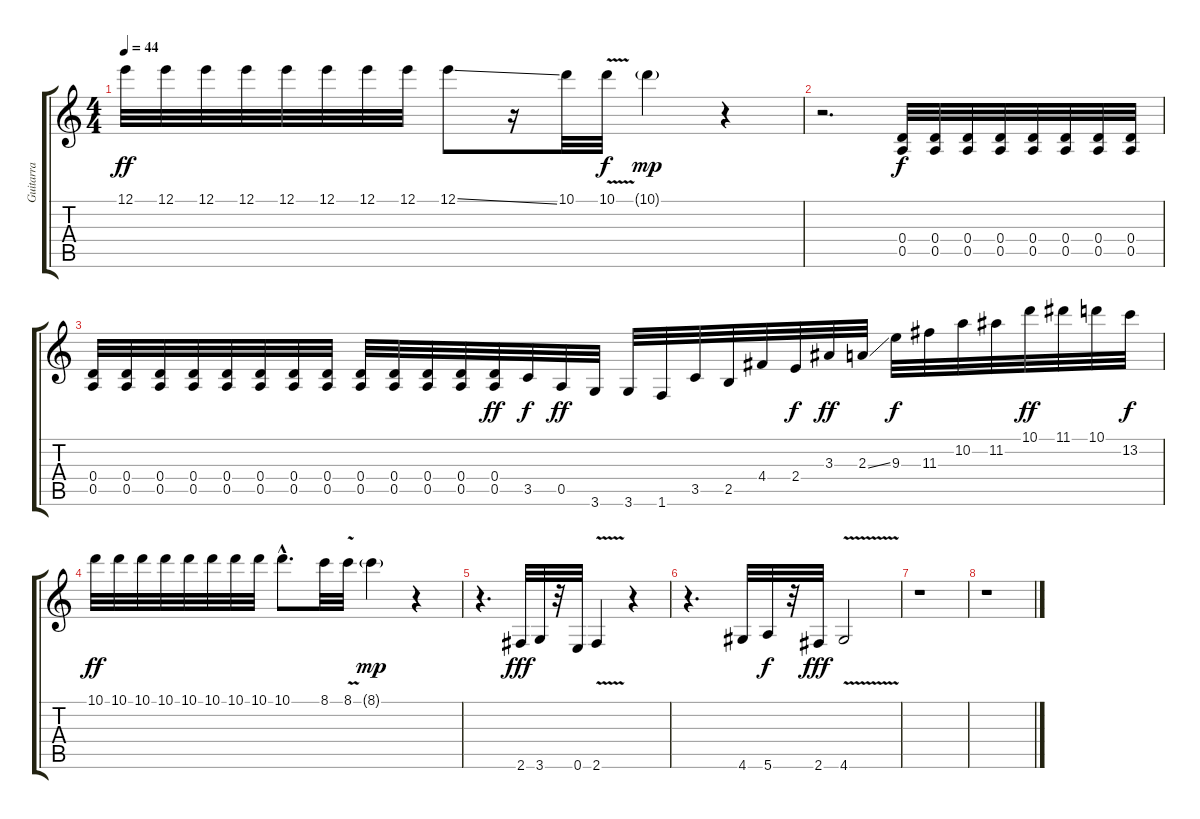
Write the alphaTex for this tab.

\track ("Guitarra  Clasica" "Guitarra  ") {instrument acousticguitarnylon}
\staff {score tabs}
\tuning (E4 B3 G3 D3 A2 E2) {hide}
\ts (4 4)
\tempo 44
\clef g2
\ks c
12.1.32{dy ff} 12.1.32 12.1.32 12.1.32 12.1.32 12.1.32 12.1.32 12.1.32 12.1{ss}.8 r.16 10.1.32 10.1{v}.32{dy f} 10.1{g}.4{dy mp} r.4 |
r.2{d} (0.4 0.5).32{dy f} (0.4 0.5).32 (0.4 0.5).32 (0.4 0.5).32 (0.4 0.5).32 (0.4 0.5).32 (0.4 0.5).32 (0.4 0.5).32 |
(0.4 0.5).32 (0.4 0.5).32 (0.4 0.5).32 (0.4 0.5).32 (0.4 0.5).32 (0.4 0.5).32 (0.4 0.5).32 (0.4 0.5).32 (0.4 0.5).32 (0.4 0.5).32 (0.4 0.5).32 (0.4 0.5).32 (0.4 0.5).32{dy ff} 3.5.32{dy f} 0.5.32{dy ff} 3.6.32 3.6.32 1.6.32 3.5.32 2.5.32 4.4.32 2.4.32{dy f} 3.3.32{dy ff} 2.3{ss}.32 9.3.32{dy f} 11.3.32 10.2.32 11.2.32 10.1.32{dy ff} 11.1.32 10.1.32 13.2.32{dy f} |
10.1.32{dy ff} 10.1.32 10.1.32 10.1.32 10.1.32 10.1.32 10.1.32 10.1.32 10.1{hac}.8{d} 8.1.32 8.1{v}.32 8.1{g}.4{dy mp} r.4 |
r.4{d} 2.6.32{dy fff} 3.6.32 r.32 0.6.32 2.6{v}.4 r.4 |
r.4{d} 4.6.32 5.6.32{dy f} r.32 2.6.32{dy fff} 4.6{v}.2 |
r.1 |
r.1
